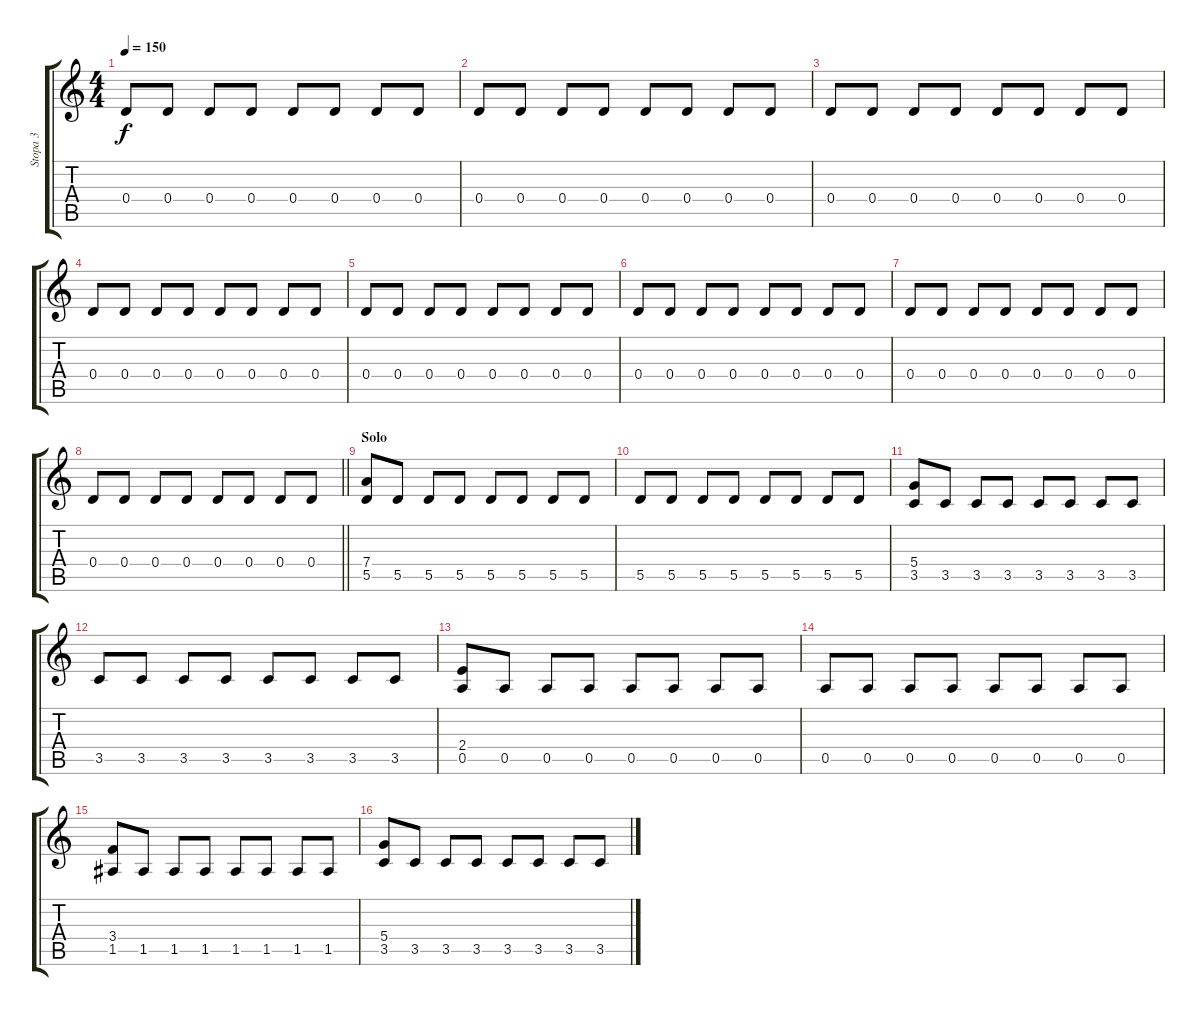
\track ("Stopa 3" "Stopa 3") {instrument distortionguitar}
\staff {score tabs}
\tuning (E4 B3 G3 D3 A2 E2) {hide}
\ts (4 4)
\tempo 150
\clef g2
\ks c
0.4.8{dy f} 0.4.8 0.4.8 0.4.8 0.4.8 0.4.8 0.4.8 0.4.8 |
0.4.8 0.4.8 0.4.8 0.4.8 0.4.8 0.4.8 0.4.8 0.4.8 |
0.4.8 0.4.8 0.4.8 0.4.8 0.4.8 0.4.8 0.4.8 0.4.8 |
0.4.8 0.4.8 0.4.8 0.4.8 0.4.8 0.4.8 0.4.8 0.4.8 |
0.4.8 0.4.8 0.4.8 0.4.8 0.4.8 0.4.8 0.4.8 0.4.8 |
0.4.8 0.4.8 0.4.8 0.4.8 0.4.8 0.4.8 0.4.8 0.4.8 |
0.4.8 0.4.8 0.4.8 0.4.8 0.4.8 0.4.8 0.4.8 0.4.8 |
\barLineRight lightlight
0.4.8 0.4.8 0.4.8 0.4.8 0.4.8 0.4.8 0.4.8 0.4.8 |
\section ("" "Solo")
(7.4 5.5).8 5.5.8 5.5.8 5.5.8 5.5.8 5.5.8 5.5.8 5.5.8 |
5.5.8 5.5.8 5.5.8 5.5.8 5.5.8 5.5.8 5.5.8 5.5.8 |
(5.4 3.5).8 3.5.8 3.5.8 3.5.8 3.5.8 3.5.8 3.5.8 3.5.8 |
3.5.8 3.5.8 3.5.8 3.5.8 3.5.8 3.5.8 3.5.8 3.5.8 |
(2.4 0.5).8 0.5.8 0.5.8 0.5.8 0.5.8 0.5.8 0.5.8 0.5.8 |
0.5.8 0.5.8 0.5.8 0.5.8 0.5.8 0.5.8 0.5.8 0.5.8 |
(3.4 1.5).8 1.5.8 1.5.8 1.5.8 1.5.8 1.5.8 1.5.8 1.5.8 |
(5.4 3.5).8 3.5.8 3.5.8 3.5.8 3.5.8 3.5.8 3.5.8 3.5.8
